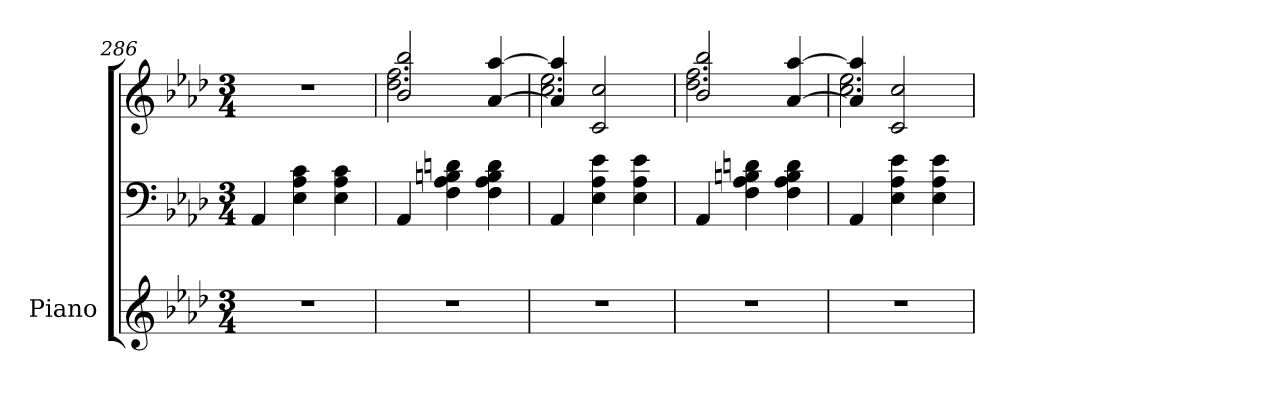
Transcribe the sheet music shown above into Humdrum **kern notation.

**kern	**kern	**kern
*part1	*part1	*part1
*staff3	*staff2	*staff1
*I"Piano	*	*
*I'Pno.	*	*
*clefG2	*clefF4	*clefG2
*k[b-e-a-d-]	*k[b-e-a-d-]	*k[b-e-a-d-]
*M3/4	*M3/4	*M3/4
=286	=286	=286
2.r	4AA-/	2.r
.	4E-\ 4A-\ 4c\	.
.	4E-\ 4A-\ 4c\	.
!!LO:LB:g=z
=287	=287	=287
*	*	*^
2.r	4AA-/	2b-/ 2bb-/	2.dd-\ 2.ff\
.	4F\ 4A-\ 4Bn\ 4dn\	.	.
.	4F\ 4A-\ 4B\ 4d\	[4a-/ [4aa-/	.
=288	=288	=288	=288
2.r	4AA-/	4a-/] 4aa-/]	2.cc\ 2.ee-\
.	4E-\ 4A-\ 4e-\	2c/ 2cc/	.
.	4E-\ 4A-\ 4e-\	.	.
=289	=289	=289	=289
2.r	4AA-/	2b-/ 2bb-/	2.dd-\ 2.ff\
.	4F\ 4A-\ 4Bn\ 4dn\	.	.
.	4F\ 4A-\ 4B\ 4d\	[4a-/ [4aa-/	.
=290	=290	=290	=290
2.r	4AA-/	4a-/] 4aa-/]	2.cc\ 2.ee-\
.	4E-\ 4A-\ 4e-\	2c/ 2cc/	.
.	4E-\ 4A-\ 4e-\	.	.
*	*	*v	*v
=	=	=
*-	*-	*-
